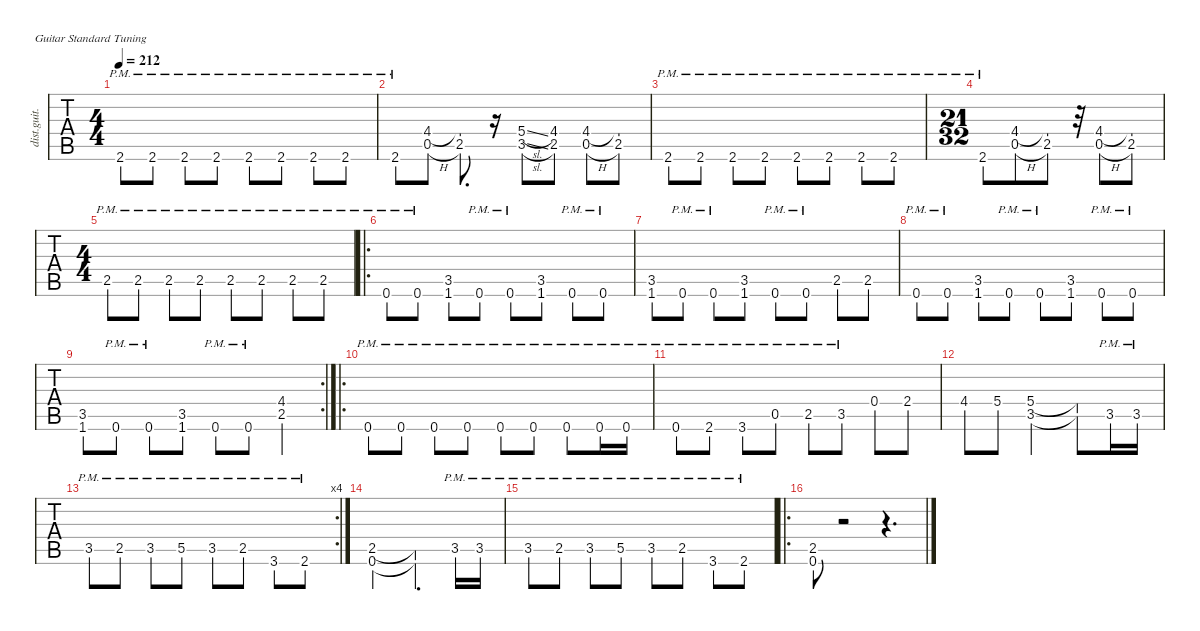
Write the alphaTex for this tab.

\defaultSystemsLayout 4
\hideDynamics
\bracketExtendMode nobrackets
\track ("Rhythm Guitar (Kirk)" "dist.guit.") {defaultSystemsLayout 4 multiBarRest instrument distortionguitar}
\staff {tabs}
\tuning (E4 B3 G3 D3 A2 E2)
\ts (4 4)
\beaming (8 2 2 2 2)
\tempo 212
\clef g2
\scale
0.244116
\ks c
2.6{pm acc #}.8{dy mf} 2.6{pm acc #}.8 2.6{pm acc #}.8 2.6{pm acc #}.8 2.6{pm acc #}.8 2.6{pm acc #}.8 2.6{pm acc #}.8 2.6{pm acc #}.8 |
\scale
0.244116 2.6{pm acc #}.8 (4.4{acc #} 0.5{h}).8 (2.5 4.4{t acc #}).8{d} r.16 (3.5{sl} 5.4{sl}).8 (2.5 4.4{acc #}).8 (0.5{h} 4.4{acc #}).8 (2.5 4.4{t acc #}).8 |
\scale
0.244116 2.6{pm acc #}.8 2.6{pm acc #}.8 2.6{pm acc #}.8 2.6{pm acc #}.8 2.6{pm acc #}.8 2.6{pm acc #}.8 2.6{pm acc #}.8 2.6{pm acc #}.8 |
\ts (21 32)
\beaming (8 3 2)
\scale
0.267653 2.6{pm acc #}.8 (4.4{acc #} 0.5{h}).8 (2.5 4.4{t acc #}).8 r.32 (4.4{acc #} 0.5{h}).8 (2.5 4.4{t acc #}).8 |
\ts (4 4)
\beaming (8 2 2 2 2)
\scale
0.244116 2.5{pm}.8 2.5{pm}.8 2.5{pm}.8 2.5{pm}.8 2.5{pm}.8 2.5{pm}.8 2.5{pm}.8 2.5{pm}.8 |
\ro
\scale
0.244116 0.6{pm}.8 0.6{pm}.8 (1.6 3.5).8 0.6{pm}.8 0.6{pm}.8 (1.6 3.5).8 0.6{pm}.8 0.6{pm}.8 |
\scale
0.244116 (1.6 3.5).8 0.6{pm}.8 0.6{pm}.8 (1.6 3.5).8 0.6{pm}.8 0.6{pm}.8 2.5.8 2.5.8 |
\scale
0.267653 0.6{pm}.8 0.6{pm}.8 (1.6 3.5).8 0.6{pm}.8 0.6{pm}.8 (1.6 3.5).8 0.6{pm}.8 0.6{pm}.8 |
\rc 2
\scale
0.165477 (1.6 3.5).8 0.6{pm}.8 0.6{pm}.8 (1.6 3.5).8 0.6{pm}.8 0.6{pm}.8 (2.5 4.4{acc #}).4 |
\ro
\scale
0.165477 0.6{pm}.8 0.6{pm}.8 0.6{pm}.8 0.6{pm}.8 0.6{pm}.8 0.6{pm}.8 0.6{pm}.8 0.6{pm}.16 0.6{pm}.16 |
\scale
0.165477 0.6{pm}.8 2.6{pm acc #}.8 3.6{pm}.8 0.5{pm}.8 2.5{pm}.8 3.5{pm}.8 0.4.8 2.4.8 |
\scale
0.177494 4.4{acc #}.8 5.4.8 (3.5 5.4).2 (3.5{t} 5.4{t}).8 3.5{pm}.16 3.5{pm}.16 |
\rc 4
\scale
0.161539 3.5{pm}.8 2.5{pm}.8 3.5{pm}.8 5.5{pm}.8 3.5{pm}.8 2.5{pm}.8 3.6{pm}.8 2.6{pm acc #}.8 |
\scale
0.164536 (0.6 2.5).2 (2.5{t} 0.6{t}).4{d} 3.5{pm}.16 3.5{pm}.16 |
\scale
0.337967 3.5{pm}.8 2.5{pm}.8 3.5{pm}.8 5.5{pm}.8 3.5{pm}.8 2.5{pm}.8 3.6{pm}.8 2.6{pm acc #}.8 |
\ro
\scale
0.360582 (0.6 2.5).8 r.2 r.4{d}
